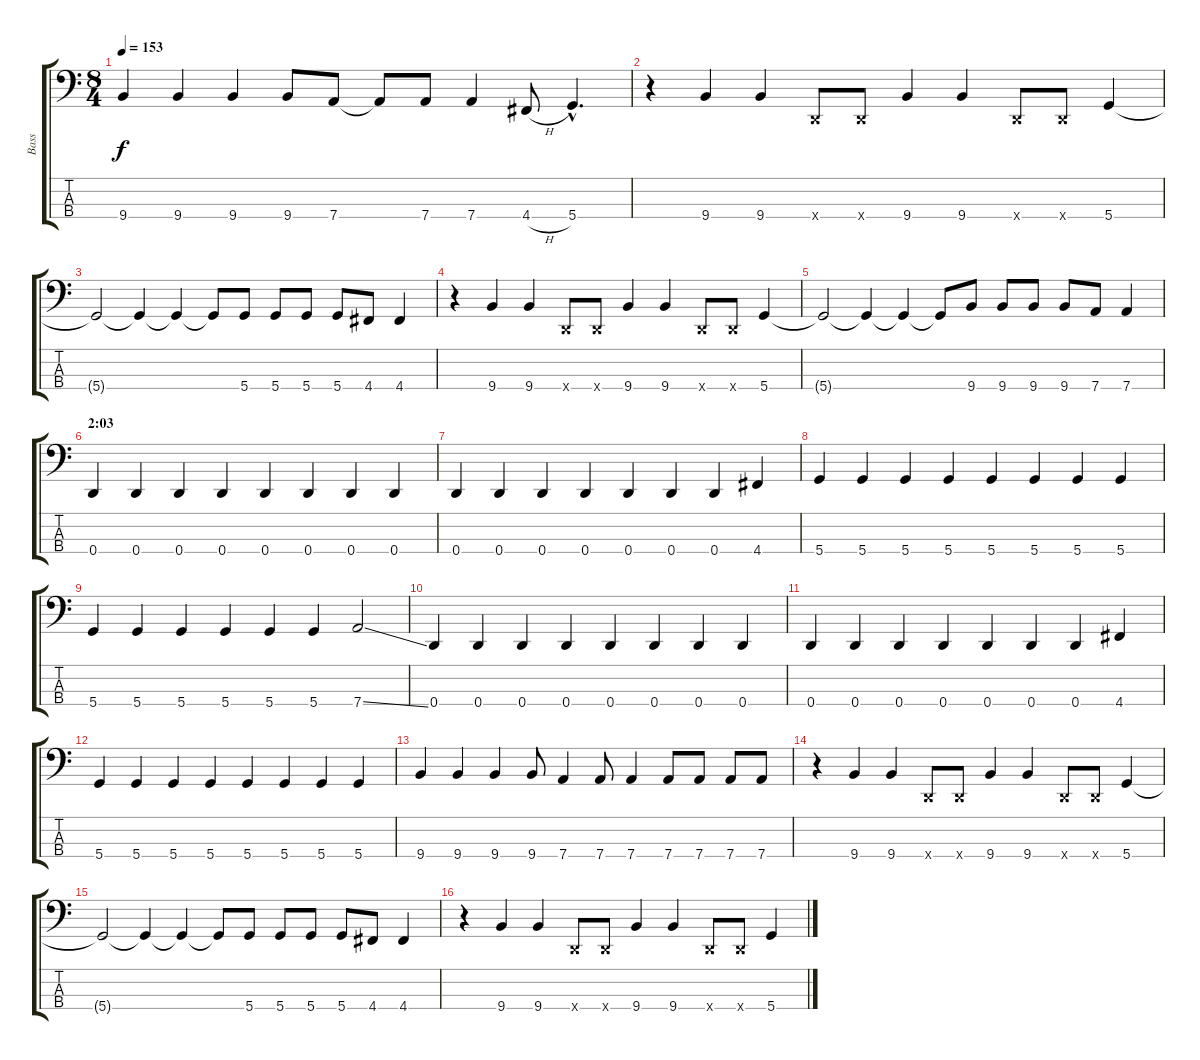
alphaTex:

\track ("Bass" "Bass") {instrument electricbasspick}
\staff {score tabs}
\tuning (G2 D2 A1 D1) {hide}
\ts (8 4)
\tempo 153
\clef f4
\ks c
9.4.4{dy f} 9.4.4 9.4.4 9.4.8 7.4.8 7.4{t}.8 7.4.8 7.4.4 4.4{h}.8 5.4{hac}.4{d} |
r.4 9.4.4 9.4.4 0.4{x}.8 0.4{x}.8 9.4.4 9.4.4 0.4{x}.8 0.4{x}.8 5.4.4 |
5.4{t}.2 5.4{t}.4 5.4{t}.4 5.4{t}.8 5.4.8 5.4.8 5.4.8 5.4.8 4.4.8 4.4.4 |
r.4 9.4.4 9.4.4 0.4{x}.8 0.4{x}.8 9.4.4 9.4.4 0.4{x}.8 0.4{x}.8 5.4.4 |
5.4{t}.2 5.4{t}.4 5.4{t}.4 5.4{t}.8 9.4.8 9.4.8 9.4.8 9.4.8 7.4.8 7.4.4 |
\section ("" "2:03")
0.4.4 0.4.4 0.4.4 0.4.4 0.4.4 0.4.4 0.4.4 0.4.4 |
0.4.4 0.4.4 0.4.4 0.4.4 0.4.4 0.4.4 0.4.4 4.4.4 |
5.4.4 5.4.4 5.4.4 5.4.4 5.4.4 5.4.4 5.4.4 5.4.4 |
5.4.4 5.4.4 5.4.4 5.4.4 5.4.4 5.4.4 7.4{ss}.2 |
0.4.4 0.4.4 0.4.4 0.4.4 0.4.4 0.4.4 0.4.4 0.4.4 |
0.4.4 0.4.4 0.4.4 0.4.4 0.4.4 0.4.4 0.4.4 4.4.4 |
5.4.4 5.4.4 5.4.4 5.4.4 5.4.4 5.4.4 5.4.4 5.4.4 |
9.4.4 9.4.4 9.4.4 9.4.8 7.4.4 7.4.8 7.4.4 7.4.8 7.4.8 7.4.8 7.4.8 |
r.4 9.4.4 9.4.4 0.4{x}.8 0.4{x}.8 9.4.4 9.4.4 0.4{x}.8 0.4{x}.8 5.4.4 |
5.4{t}.2 5.4{t}.4 5.4{t}.4 5.4{t}.8 5.4.8 5.4.8 5.4.8 5.4.8 4.4.8 4.4.4 |
r.4 9.4.4 9.4.4 0.4{x}.8 0.4{x}.8 9.4.4 9.4.4 0.4{x}.8 0.4{x}.8 5.4.4
